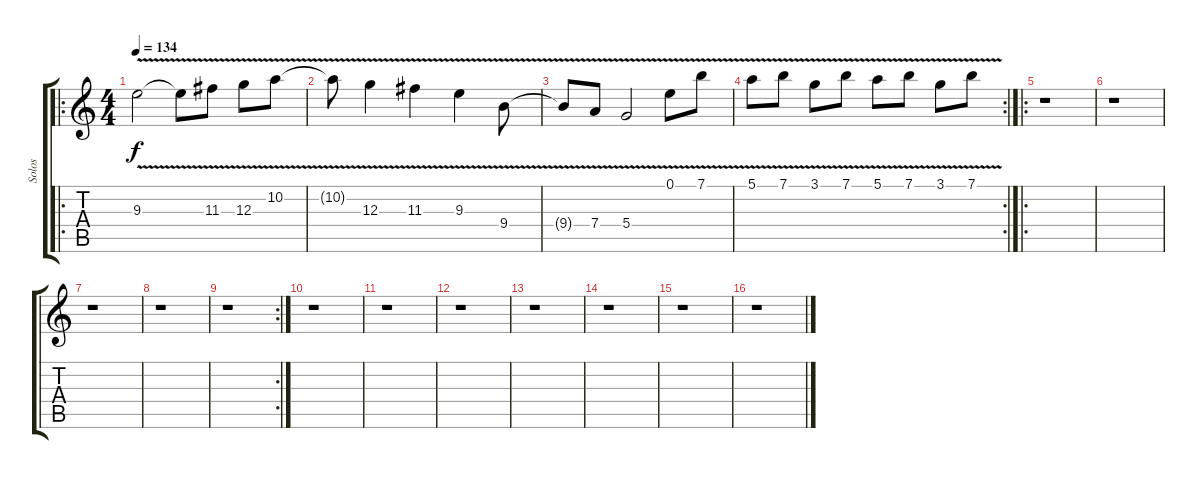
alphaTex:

\track ("Solos" "Solos") {instrument distortionguitar}
\staff {score tabs}
\tuning (E4 B3 G3 D3 A2 E2) {hide}
\ro
\ts (4 4)
\tempo 134
\clef g2
\ks c
9.3{v}.2{dy f} 9.3{t}.8 11.3{v}.8 12.3{v}.8 10.2{v}.8 |
10.2{t}.8 12.3{v}.4 11.3{v}.4 9.3{v}.4 9.4{v}.8 |
9.4{t}.8 7.4{v}.8 5.4{v}.2 0.1{v}.8 7.1{v}.8 |
\rc 2
5.1{v}.8 7.1{v}.8 3.1{v}.8 7.1{v}.8 5.1{v}.8 7.1{v}.8 3.1{v}.8 7.1{v}.8 |
\ro
r.1 |
r.1 |
r.1 |
r.1 |
\rc 2
r.1 |
r.1 |
r.1 |
r.1 |
r.1 |
r.1 |
r.1 |
r.1
